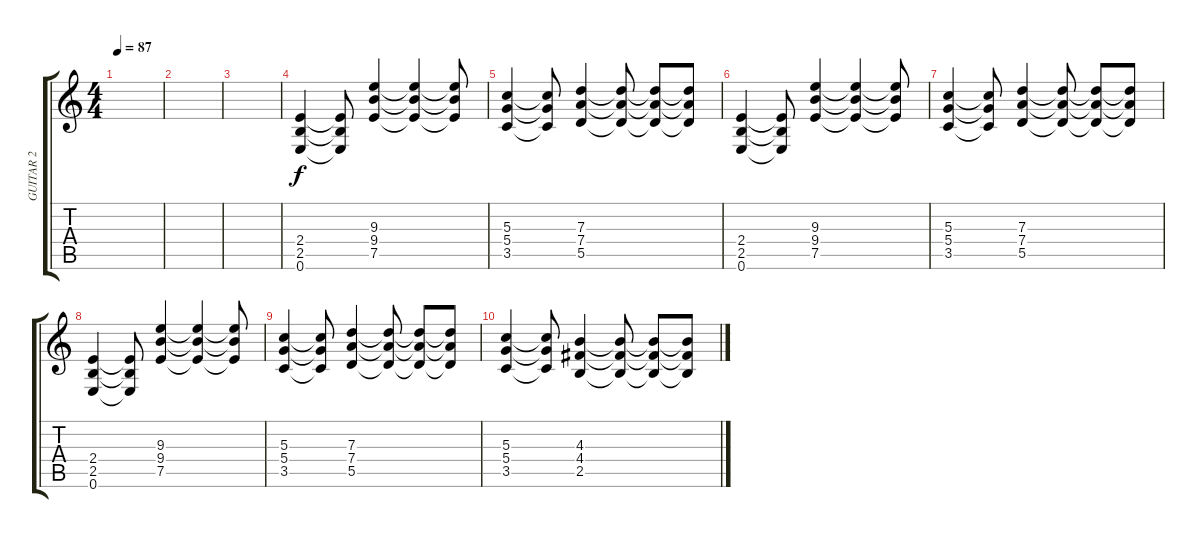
\track ("GUITAR 2" "GUITAR 2") {instrument distortionguitar}
\staff {score tabs}
\tuning (E4 B3 G3 D3 A2 E2) {hide}
\ts (4 4)
\tempo 87
\clef g2
\ks c
|
|
|
(2.4 2.5 0.6).4 (2.4{t} 2.5{t} 0.6{t}).8 (9.3 9.4 7.5).4 (9.3{t} 9.4{t} 7.5{t}).4 (9.3{t} 9.4{t} 7.5{t}).8 |
(5.3 5.4 3.5).4 (5.3{t} 5.4{t} 3.5{t}).8 (7.3 7.4 5.5).4 (7.3{t} 7.4{t} 5.5{t}).8 (7.3{t} 7.4{t} 5.5{t}).8 (7.3{t} 7.4{t} 5.5{t}).8 |
(2.4 2.5 0.6).4 (2.4{t} 2.5{t} 0.6{t}).8 (9.3 9.4 7.5).4 (9.3{t} 9.4{t} 7.5{t}).4 (9.3{t} 9.4{t} 7.5{t}).8 |
(5.3 5.4 3.5).4 (5.3{t} 5.4{t} 3.5{t}).8 (7.3 7.4 5.5).4 (7.3{t} 7.4{t} 5.5{t}).8 (7.3{t} 7.4{t} 5.5{t}).8 (7.3{t} 7.4{t} 5.5{t}).8 |
(2.4 2.5 0.6).4 (2.4{t} 2.5{t} 0.6{t}).8 (9.3 9.4 7.5).4 (9.3{t} 9.4{t} 7.5{t}).4 (9.3{t} 9.4{t} 7.5{t}).8 |
(5.3 5.4 3.5).4 (5.3{t} 5.4{t} 3.5{t}).8 (7.3 7.4 5.5).4 (7.3{t} 7.4{t} 5.5{t}).8 (7.3{t} 7.4{t} 5.5{t}).8 (7.3{t} 7.4{t} 5.5{t}).8 |
(5.3 5.4 3.5).4 (5.3{t} 5.4{t} 3.5{t}).8 (4.3 4.4 2.5).4 (4.3{t} 4.4{t} 2.5{t}).8 (4.3{t} 4.4{t} 2.5{t}).8 (4.3{t} 4.4{t} 2.5{t}).8
